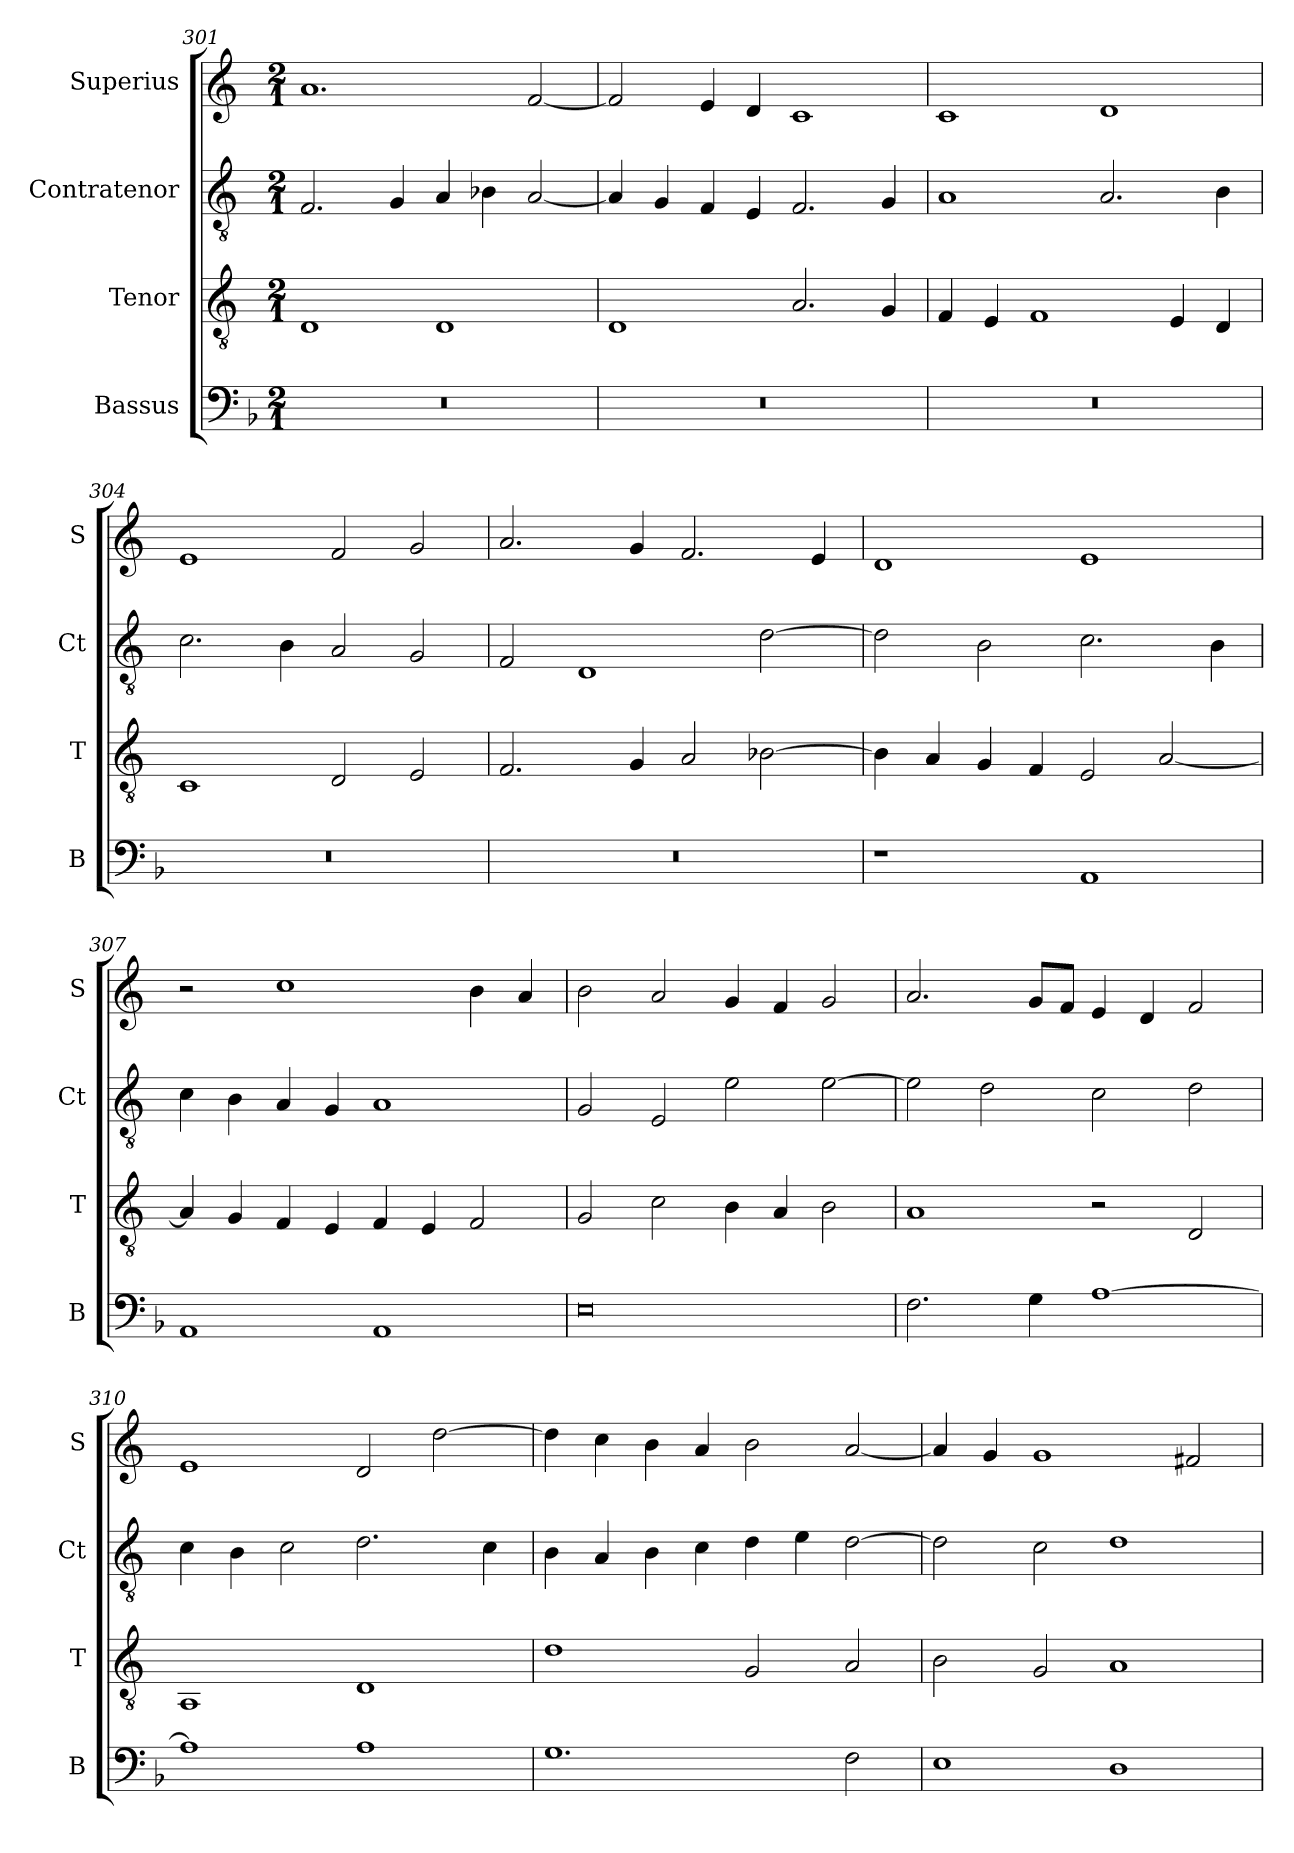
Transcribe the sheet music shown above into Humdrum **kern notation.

**kern	**kern	**kern	**kern
*part4	*part3	*part2	*part1
*staff4	*staff3	*staff2	*staff1
*I"Bassus	*I"Tenor	*I"Contratenor	*I"Superius
*I'B	*I'T	*I'Ct	*I'S
*clefF4	*clefGv2	*clefGv2	*clefG2
*k[b-]	*k[]	*k[]	*k[]
*M2/1	*M2/1	*M2/1	*M2/1
=301	=301	=301	=301
0r	1D	2.F	1.a
.	.	4G	.
.	1D	4A	.
.	.	4B-X	.
.	.	[2A	[2f
=302	=302	=302	=302
0r	1D	4A]	2f]
.	.	4G	.
.	.	4F	4e
.	.	4E	4d
.	2.A	2.F	1c
.	4G	4G	.
=303	=303	=303	=303
0r	4F	1A	1c
.	4E	.	.
.	1F	.	.
.	.	2.A	1d
.	4E	.	.
.	4D	4B	.
=304	=304	=304	=304
0r	1C	2.c	1e
.	.	4B	.
.	2D	2A	2f
.	2E	2G	2g
=305	=305	=305	=305
0r	2.F	2F	2.a
.	.	1D	.
.	4G	.	4g
.	2A	.	2.f
.	[2B-X	[2d	.
.	.	.	4e
=306	=306	=306	=306
1r	4B-]	2d]	1d
.	4A	.	.
.	4G	2B	.
.	4F	.	.
1AA	2E	2.c	1e
.	[2A	.	.
.	.	4B	.
=307	=307	=307	=307
1AA	4A]	4c	2r
.	4G	4B	.
.	4F	4A	1cc
.	4E	4G	.
1AA	4F	1A	.
.	4E	.	.
.	2F	.	4b
.	.	.	4a
=308	=308	=308	=308
0E	2G	2G	2b
.	2c	2E	2a
.	4B	2e	4g
.	4A	.	4f
.	2B	[2e	2g
=309	=309	=309	=309
2.F	1A	2e]	2.a
.	.	2d	.
4G	.	.	8gL
.	.	.	8fJ
[1A	2r	2c	4e
.	.	.	4d
.	2D	2d	2f
=310	=310	=310	=310
1A]	1AA	4c	1e
.	.	4B	.
.	.	2c	.
1A	1D	2.d	2d
.	.	.	[2dd
.	.	4c	.
=311	=311	=311	=311
1.G	1d	4B	4dd]
.	.	4A	4cc
.	.	4B	4b
.	.	4c	4a
.	2G	4d	2b
.	.	4e	.
2F	2A	[2d	[2a
=312	=312	=312	=312
1E	2B	2d]	4a]
.	.	.	4g
.	2G	2c	1g
1D	1A	1d	.
.	.	.	2f#X
=	=	=	=
*-	*-	*-	*-
